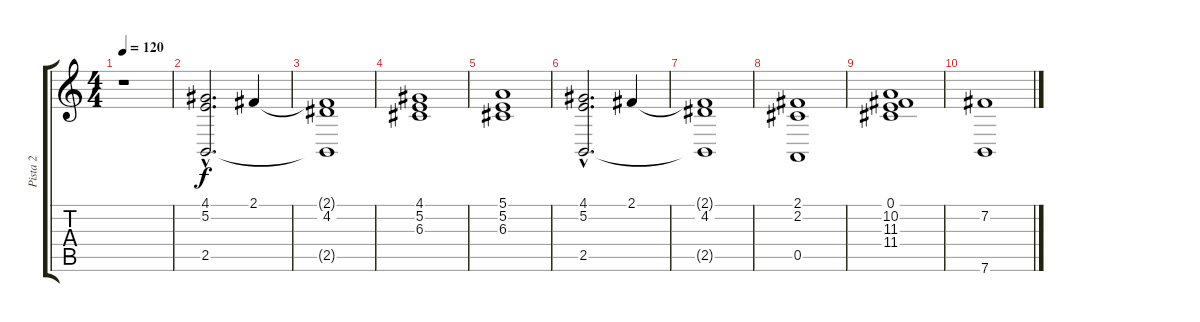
\track ("Pista 2" "Pista 2") {instrument stringensemble2}
\staff {score tabs}
\tuning (E4 B3 G3 D3 A2 E2) {hide}
\ts (4 4)
\tempo 120
\clef g2
\ks c
r.1{dy f instrument stringensemble2} |
(4.1{hac} 5.2 2.5).2{d} 2.1.4 |
(2.1{t} 4.2 2.5{t}).1 |
(4.1 5.2 6.3).1 |
(5.1 5.2 6.3).1 |
(4.1{hac} 5.2 2.5).2{d} 2.1.4 |
(2.1{t} 4.2 2.5{t}).1 |
(2.1 2.2 0.5).1 |
(0.1 10.2 11.3 11.4).1 |
(7.2 7.6).1
